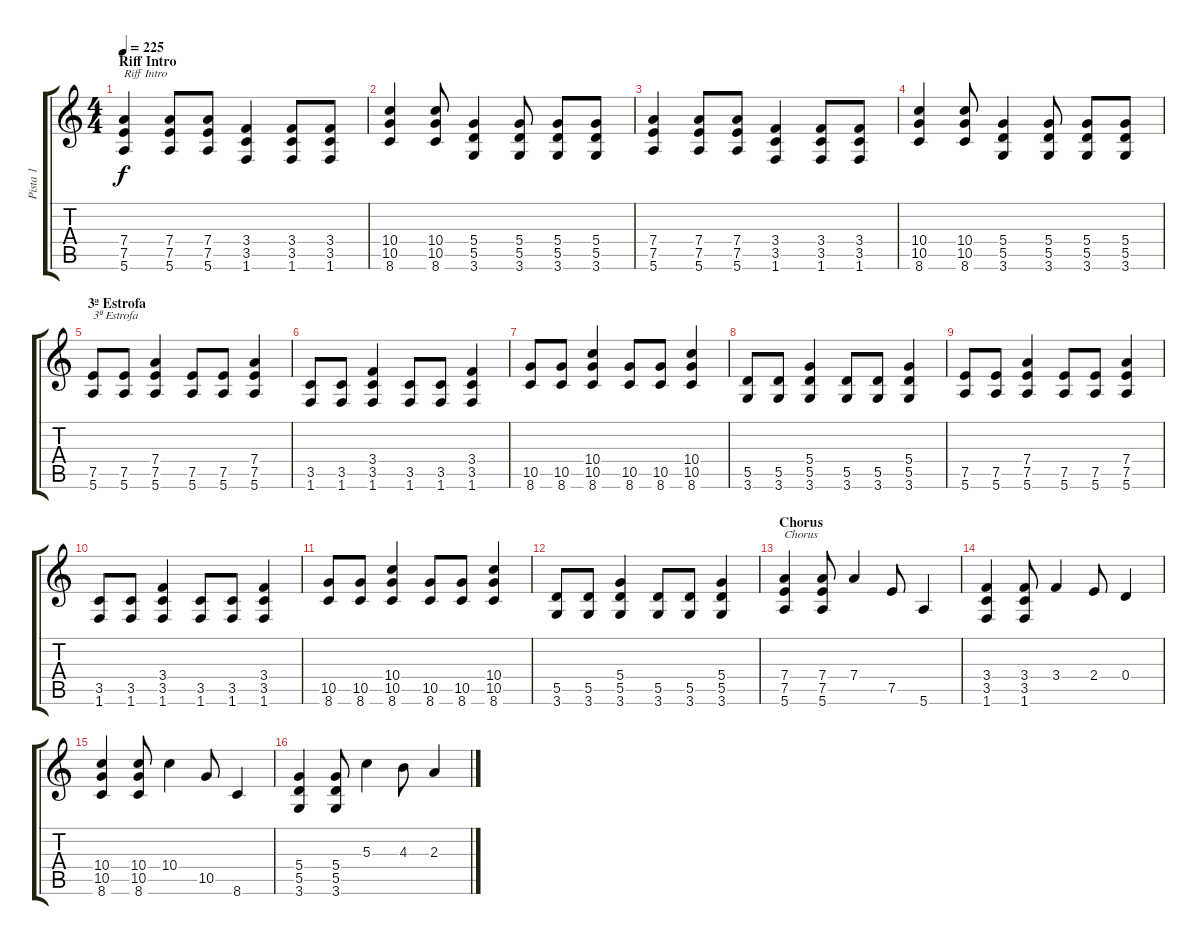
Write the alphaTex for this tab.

\track ("Pista 1" "Pista 1") {instrument distortionguitar}
\staff {score tabs}
\tuning (E4 B3 G3 D3 A2 E2) {hide}
\ts (4 4)
\section ("" "Riff Intro")
\tempo 225
\clef g2
\ks c
(7.4 7.5 5.6).4{txt "Riff Intro" dy f} (7.4 7.5 5.6).8 (7.4 7.5 5.6).8 (3.4 3.5 1.6).4 (3.4 3.5 1.6).8 (3.4 3.5 1.6).8 |
(10.4 10.5 8.6).4 (10.4 10.5 8.6).8 (5.4 5.5 3.6).4 (5.4 5.5 3.6).8 (5.4 5.5 3.6).8 (5.4 5.5 3.6).8 |
(7.4 7.5 5.6).4 (7.4 7.5 5.6).8 (7.4 7.5 5.6).8 (3.4 3.5 1.6).4 (3.4 3.5 1.6).8 (3.4 3.5 1.6).8 |
(10.4 10.5 8.6).4 (10.4 10.5 8.6).8 (5.4 5.5 3.6).4 (5.4 5.5 3.6).8 (5.4 5.5 3.6).8 (5.4 5.5 3.6).8 |
\section ("" "3ª Estrofa")
(7.5 5.6).8{txt "3ª Estrofa"} (7.5 5.6).8 (7.4 7.5 5.6).4 (7.5 5.6).8 (7.5 5.6).8 (7.4 7.5 5.6).4 |
(3.5 1.6).8 (3.5 1.6).8 (3.4 3.5 1.6).4 (3.5 1.6).8 (3.5 1.6).8 (3.4 3.5 1.6).4 |
(10.5 8.6).8 (10.5 8.6).8 (10.4 10.5 8.6).4 (10.5 8.6).8 (10.5 8.6).8 (10.4 10.5 8.6).4 |
(5.5 3.6).8 (5.5 3.6).8 (5.4 5.5 3.6).4 (5.5 3.6).8 (5.5 3.6).8 (5.4 5.5 3.6).4 |
\section ("" "")
(7.5 5.6).8 (7.5 5.6).8 (7.4 7.5 5.6).4 (7.5 5.6).8 (7.5 5.6).8 (7.4 7.5 5.6).4 |
(3.5 1.6).8 (3.5 1.6).8 (3.4 3.5 1.6).4 (3.5 1.6).8 (3.5 1.6).8 (3.4 3.5 1.6).4 |
(10.5 8.6).8 (10.5 8.6).8 (10.4 10.5 8.6).4 (10.5 8.6).8 (10.5 8.6).8 (10.4 10.5 8.6).4 |
(5.5 3.6).8 (5.5 3.6).8 (5.4 5.5 3.6).4 (5.5 3.6).8 (5.5 3.6).8 (5.4 5.5 3.6).4 |
\section ("" "Chorus")
(7.4 7.5 5.6).4{txt "Chorus"} (7.4 7.5 5.6).8 7.4.4 7.5.8 5.6.4 |
(3.4 3.5 1.6).4 (3.4 3.5 1.6).8 3.4.4 2.4.8 0.4.4 |
(10.4 10.5 8.6).4 (10.4 10.5 8.6).8 10.4.4 10.5.8 8.6.4 |
(5.4 5.5 3.6).4 (5.4 5.5 3.6).8 5.3.4 4.3.8 2.3.4
